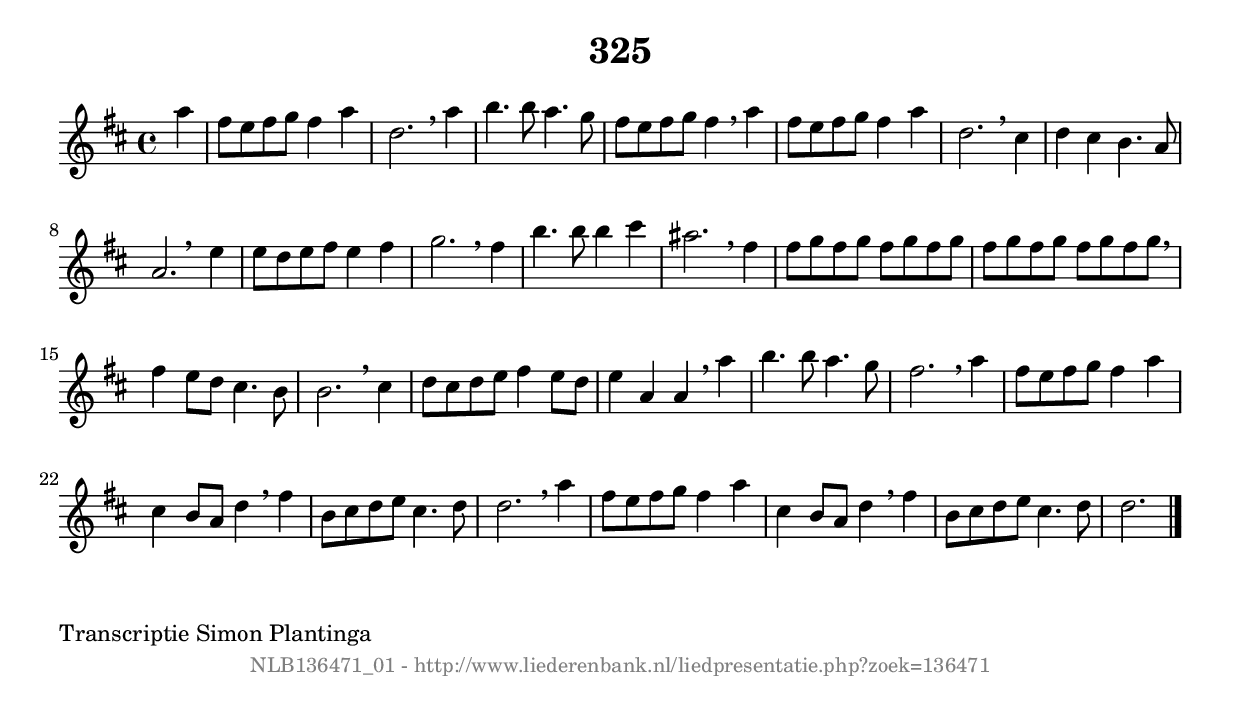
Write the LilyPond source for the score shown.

%
% produced by wce2krn 1.64 (7 June 2014)
%
\version"2.16"
#(append! paper-alist '(("long" . (cons (* 210 mm) (* 2000 mm)))))
#(set-default-paper-size "long")
sb = {\breathe}
mBreak = {\breathe }
bBreak = {\breathe }
x = {\once\override NoteHead #'style = #'cross }
gl=\glissando
itime={\override Staff.TimeSignature #'stencil = ##f }
ficta = {\once\set suggestAccidentals = ##t}
fine = {\once\override Score.RehearsalMark #'self-alignment-X = #1 \mark \markup {\italic{Fine}}}
dc = {\once\override Score.RehearsalMark #'self-alignment-X = #1 \mark \markup {\italic{D.C.}}}
dcf = {\once\override Score.RehearsalMark #'self-alignment-X = #1 \mark \markup {\italic{D.C. al Fine}}}
dcc = {\once\override Score.RehearsalMark #'self-alignment-X = #1 \mark \markup {\italic{D.C. al Coda}}}
ds = {\once\override Score.RehearsalMark #'self-alignment-X = #1 \mark \markup {\italic{D.S.}}}
dsf = {\once\override Score.RehearsalMark #'self-alignment-X = #1 \mark \markup {\italic{D.S. al Fine}}}
dsc = {\once\override Score.RehearsalMark #'self-alignment-X = #1 \mark \markup {\italic{D.S. al Coda}}}
pv = {\set Score.repeatCommands = #'((volta "1"))}
sv = {\set Score.repeatCommands = #'((volta "2"))}
tv = {\set Score.repeatCommands = #'((volta "3"))}
qv = {\set Score.repeatCommands = #'((volta "4"))}
xv = {\set Score.repeatCommands = #'((volta #f))}
\header{ tagline = ""
title = "325"
}
\score {{
\key d \major
\relative g'
{
\set melismaBusyProperties = #'()
\partial 32*8
\time 4/4
\tempo 4=120
\override Score.MetronomeMark #'transparent = ##t
\override Score.RehearsalMark #'break-visibility = #(vector #t #t #f)
a'4 | fis8 e8 fis8 g8 fis4 a4 | d,2. \sb a'4 | b4. b8 a4. g8 | fis8 e8 fis8 g8 fis4 \mBreak
a4 | fis8 e8 fis8 g8 fis4 a4 | d,2. \sb cis4 | d4 cis4 b4. a8 | a2. \bar ":|:" \bBreak
e'4 | e8 d8 e8 fis8 e4 fis4 | g2. \sb fis4 | b4. b8 b4 cis4 | ais2. \mBreak
fis4 | fis8 g8 fis8 g8 fis8 g8 fis8 g8 | fis8 g8 fis8 g8 fis8 g8 fis8 g8 \sb | fis4 e8 d8 cis4. b8 | b2. \mBreak
cis4 | d8 cis8 d8 e8 fis4 e8 d8 | e4 a,4 a4 \sb a'4 | b4. b8 a4. g8 | fis2. \mBreak
a4 | fis8 e8 fis8 g8 fis4 a4 | cis,4 b8 a8 d4 \sb fis4 | b,8 cis8 d8 e8 cis4. d8 | d2. \mBreak
a'4 | fis8 e8 fis8 g8 fis4 a4 | cis,4 b8 a8 d4 \sb fis4 | b,8 cis8 d8 e8 cis4. d8 | d2. \bar "|."
 }}
 \midi { }
 \layout {
            indent = 0.0\cm
}
}
\markup { \wordwrap-string #" 
Transcriptie Simon Plantinga
"}
\markup { \vspace #0 } \markup { \with-color #grey \fill-line { \center-column { \smaller "NLB136471_01 - http://www.liederenbank.nl/liedpresentatie.php?zoek=136471" } } }
